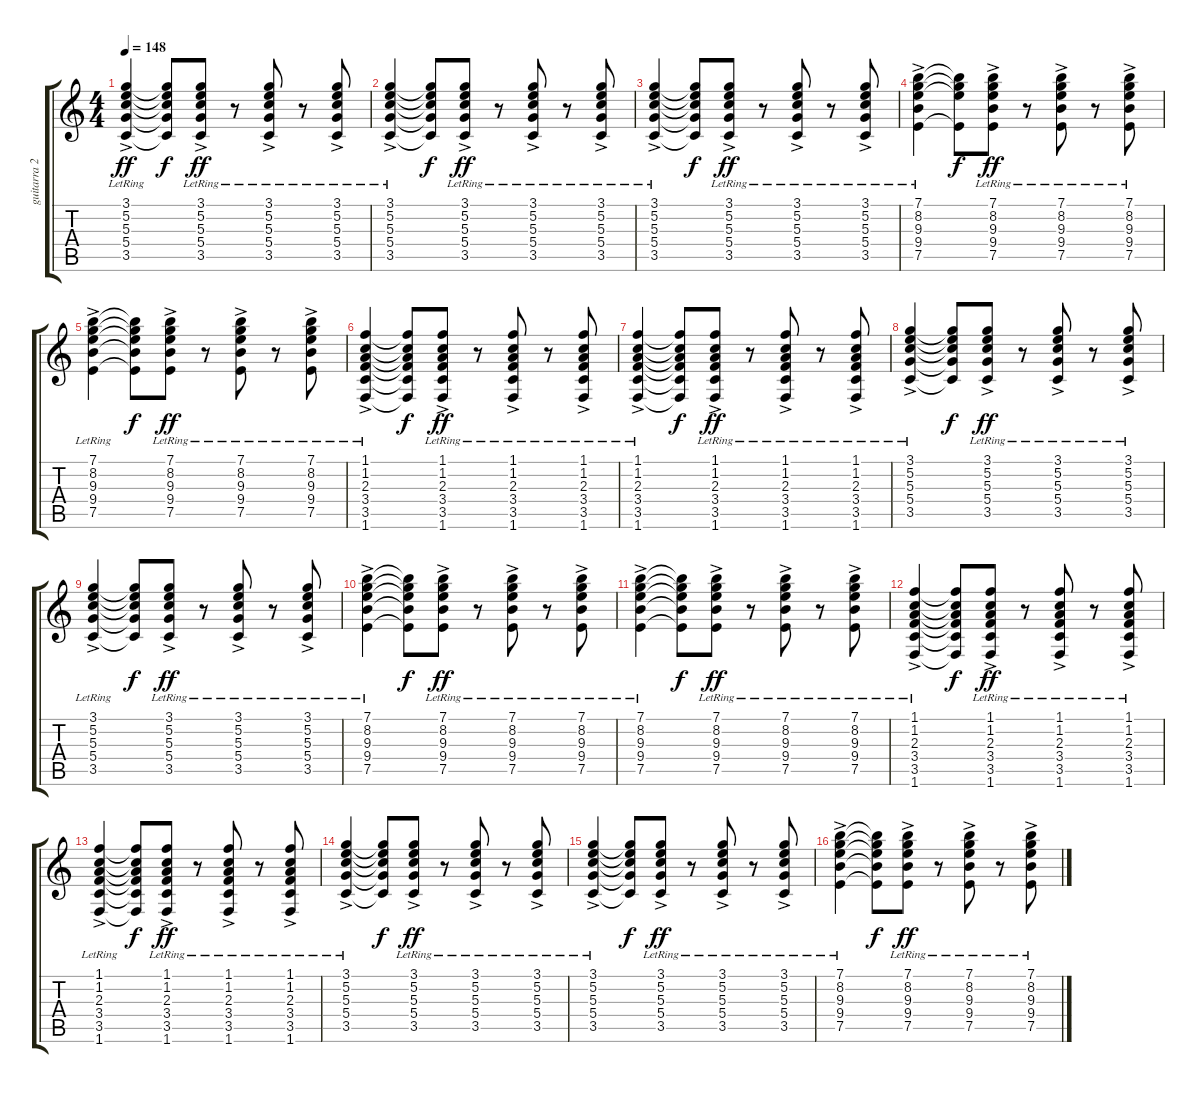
\track ("guitarra 2" "guitarra 2") {instrument acousticguitarsteel}
\staff {score tabs}
\tuning (E4 B3 G3 D3 A2 E2) {hide}
\ts (4 4)
\tempo 148
\clef g2
\ks c
(3.1{ac lr} 5.2{ac lr} 5.3{ac lr} 5.4{ac lr} 3.5{ac lr}).4{dy ff} (3.1{t} 5.2{t} 5.3{t} 5.4{t} 3.5{t}).8{dy f} (3.1{ac lr} 5.2{ac lr} 5.3{ac lr} 5.4{ac lr} 3.5{ac lr}).8{dy ff} r.8 (3.1{ac lr} 5.2{ac lr} 5.3{ac lr} 5.4{ac lr} 3.5{ac lr}).8 r.8 (3.1{ac lr} 5.2{ac lr} 5.3{ac lr} 5.4{ac lr} 3.5{ac lr}).8 |
(3.1{ac lr} 5.2{ac lr} 5.3{ac lr} 5.4{ac lr} 3.5{ac lr}).4 (3.1{t} 5.2{t} 5.3{t} 5.4{t} 3.5{t}).8{dy f} (3.1{ac lr} 5.2{ac lr} 5.3{ac lr} 5.4{ac lr} 3.5{ac lr}).8{dy ff} r.8 (3.1{ac lr} 5.2{ac lr} 5.3{ac lr} 5.4{ac lr} 3.5{ac lr}).8 r.8 (3.1{ac lr} 5.2{ac lr} 5.3{ac lr} 5.4{ac lr} 3.5{ac lr}).8 |
(3.1{ac lr} 5.2{ac lr} 5.3{ac lr} 5.4{ac lr} 3.5{ac lr}).4 (3.1{t} 5.2{t} 5.3{t} 5.4{t} 3.5{t}).8{dy f} (3.1{ac lr} 5.2{ac lr} 5.3{ac lr} 5.4{ac lr} 3.5{ac lr}).8{dy ff} r.8 (3.1{ac lr} 5.2{ac lr} 5.3{ac lr} 5.4{ac lr} 3.5{ac lr}).8 r.8 (3.1{ac lr} 5.2{ac lr} 5.3{ac lr} 5.4{ac lr} 3.5{ac lr}).8 |
(7.1{ac lr} 8.2{ac lr} 9.3{ac lr} 9.4{ac lr} 7.5{ac lr}).4 (7.1{t} 8.2{t} 9.3{t} 7.5{t}).8{dy f} (7.1{ac lr} 8.2{ac lr} 9.3{ac lr} 9.4{ac lr} 7.5{ac lr}).8{dy ff} r.8 (7.1{ac lr} 8.2{ac lr} 9.3{ac lr} 9.4{ac lr} 7.5{ac lr}).8 r.8 (7.1{ac lr} 8.2{ac lr} 9.3{ac lr} 9.4{ac lr} 7.5{ac lr}).8 |
(7.1{ac lr} 8.2{ac lr} 9.3{ac lr} 9.4{ac lr} 7.5{ac lr}).4 (7.1{t} 8.2{t} 9.3{t} 9.4{t} 7.5{t}).8{dy f} (7.1{ac lr} 8.2{ac lr} 9.3{ac lr} 9.4{ac lr} 7.5{ac lr}).8{dy ff} r.8 (7.1{ac lr} 8.2{ac lr} 9.3{ac lr} 9.4{ac lr} 7.5{ac lr}).8 r.8 (7.1{ac lr} 8.2{ac lr} 9.3{ac lr} 9.4{ac lr} 7.5{ac lr}).8 |
(1.1{ac lr} 1.2{ac lr} 2.3{ac lr} 3.4{ac lr} 3.5{ac lr} 1.6{ac lr}).4 (1.1{t} 1.2{t} 2.3{t} 3.4{t} 3.5{t} 1.6{t}).8{dy f} (1.1{ac lr} 1.2{ac lr} 2.3{ac lr} 3.4{ac lr} 3.5{ac lr} 1.6{ac lr}).8{dy ff} r.8 (1.1{ac lr} 1.2{ac lr} 2.3{ac lr} 3.4{ac lr} 3.5{ac lr} 1.6{ac lr}).8 r.8 (1.1{ac lr} 1.2{ac lr} 2.3{ac lr} 3.4{ac lr} 3.5{ac lr} 1.6{ac lr}).8 |
(1.1{ac lr} 1.2{ac lr} 2.3{ac lr} 3.4{ac lr} 3.5{ac lr} 1.6{ac lr}).4 (1.1{t} 1.2{t} 2.3{t} 3.4{t} 3.5{t} 1.6{t}).8{dy f} (1.1{ac lr} 1.2{ac lr} 2.3{ac lr} 3.4{ac lr} 3.5{ac lr} 1.6{ac lr}).8{dy ff} r.8 (1.1{ac lr} 1.2{ac lr} 2.3{ac lr} 3.4{ac lr} 3.5{ac lr} 1.6{ac lr}).8 r.8 (1.1{ac lr} 1.2{ac lr} 2.3{ac lr} 3.4{ac lr} 3.5{ac lr} 1.6{ac lr}).8 |
(3.1{ac lr} 5.2{ac lr} 5.3{ac lr} 5.4{ac lr} 3.5{ac lr}).4 (3.1{t} 5.2{t} 5.3{t} 5.4{t} 3.5{t}).8{dy f} (3.1{ac lr} 5.2{ac lr} 5.3{ac lr} 5.4{ac lr} 3.5{ac lr}).8{dy ff} r.8 (3.1{ac lr} 5.2{ac lr} 5.3{ac lr} 5.4{ac lr} 3.5{ac lr}).8 r.8 (3.1{ac lr} 5.2{ac lr} 5.3{ac lr} 5.4{ac lr} 3.5{ac lr}).8 |
(3.1{ac lr} 5.2{ac lr} 5.3{ac lr} 5.4{ac lr} 3.5{ac lr}).4 (3.1{t} 5.2{t} 5.3{t} 5.4{t} 3.5{t}).8{dy f} (3.1{ac lr} 5.2{ac lr} 5.3{ac lr} 5.4{ac lr} 3.5{ac lr}).8{dy ff} r.8 (3.1{ac lr} 5.2{ac lr} 5.3{ac lr} 5.4{ac lr} 3.5{ac lr}).8 r.8 (3.1{ac lr} 5.2{ac lr} 5.3{ac lr} 5.4{ac lr} 3.5{ac lr}).8 |
(7.1{ac lr} 8.2{ac lr} 9.3{ac lr} 9.4{ac lr} 7.5{ac lr}).4 (7.1{t} 8.2{t} 9.3{t} 9.4{t} 7.5{t}).8{dy f} (7.1{ac lr} 8.2{ac lr} 9.3{ac lr} 9.4{ac lr} 7.5{ac lr}).8{dy ff} r.8 (7.1{ac lr} 8.2{ac lr} 9.3{ac lr} 9.4{ac lr} 7.5{ac lr}).8 r.8 (7.1{ac lr} 8.2{ac lr} 9.3{ac lr} 9.4{ac lr} 7.5{ac lr}).8 |
(7.1{ac lr} 8.2{ac lr} 9.3{ac lr} 9.4{ac lr} 7.5{ac lr}).4 (7.1{t} 8.2{t} 9.3{t} 9.4{t} 7.5{t}).8{dy f} (7.1{ac lr} 8.2{ac lr} 9.3{ac lr} 9.4{ac lr} 7.5{ac lr}).8{dy ff} r.8 (7.1{ac lr} 8.2{ac lr} 9.3{ac lr} 9.4{ac lr} 7.5{ac lr}).8 r.8 (7.1{ac lr} 8.2{ac lr} 9.3{ac lr} 9.4{ac lr} 7.5{ac lr}).8 |
(1.1{ac lr} 1.2{ac lr} 2.3{ac lr} 3.4{ac lr} 3.5{ac lr} 1.6{ac lr}).4 (1.1{t} 1.2{t} 2.3{t} 3.4{t} 3.5{t} 1.6{t}).8{dy f} (1.1{ac lr} 1.2{ac lr} 2.3{ac lr} 3.4{ac lr} 3.5{ac lr} 1.6{ac lr}).8{dy ff} r.8 (1.1{ac lr} 1.2{ac lr} 2.3{ac lr} 3.4{ac lr} 3.5{ac lr} 1.6{ac lr}).8 r.8 (1.1{ac lr} 1.2{ac lr} 2.3{ac lr} 3.4{ac lr} 3.5{ac lr} 1.6{ac lr}).8 |
(1.1{ac lr} 1.2{ac lr} 2.3{ac lr} 3.4{ac lr} 3.5{ac lr} 1.6{ac lr}).4 (1.1{t} 1.2{t} 2.3{t} 3.4{t} 3.5{t} 1.6{t}).8{dy f} (1.1{ac lr} 1.2{ac lr} 2.3{ac lr} 3.4{ac lr} 3.5{ac lr} 1.6{ac lr}).8{dy ff} r.8 (1.1{ac lr} 1.2{ac lr} 2.3{ac lr} 3.4{ac lr} 3.5{ac lr} 1.6{ac lr}).8 r.8 (1.1{ac lr} 1.2{ac lr} 2.3{ac lr} 3.4{ac lr} 3.5{ac lr} 1.6{ac lr}).8 |
(3.1{ac lr} 5.2{ac lr} 5.3{ac lr} 5.4{ac lr} 3.5{ac lr}).4 (3.1{t} 5.2{t} 5.3{t} 5.4{t} 3.5{t}).8{dy f} (3.1{ac lr} 5.2{ac lr} 5.3{ac lr} 5.4{ac lr} 3.5{ac lr}).8{dy ff} r.8 (3.1{ac lr} 5.2{ac lr} 5.3{ac lr} 5.4{ac lr} 3.5{ac lr}).8 r.8 (3.1{ac lr} 5.2{ac lr} 5.3{ac lr} 5.4{ac lr} 3.5{ac lr}).8 |
(3.1{ac lr} 5.2{ac lr} 5.3{ac lr} 5.4{ac lr} 3.5{ac lr}).4 (3.1{t} 5.2{t} 5.3{t} 5.4{t} 3.5{t}).8{dy f} (3.1{ac lr} 5.2{ac lr} 5.3{ac lr} 5.4{ac lr} 3.5{ac lr}).8{dy ff} r.8 (3.1{ac lr} 5.2{ac lr} 5.3{ac lr} 5.4{ac lr} 3.5{ac lr}).8 r.8 (3.1{ac lr} 5.2{ac lr} 5.3{ac lr} 5.4{ac lr} 3.5{ac lr}).8 |
(7.1{ac lr} 8.2{ac lr} 9.3{ac lr} 9.4{ac lr} 7.5{ac lr}).4 (7.1{t} 8.2{t} 9.3{t} 9.4{t} 7.5{t}).8{dy f} (7.1{ac lr} 8.2{ac lr} 9.3{ac lr} 9.4{ac lr} 7.5{ac lr}).8{dy ff} r.8 (7.1{ac lr} 8.2{ac lr} 9.3{ac lr} 9.4{ac lr} 7.5{ac lr}).8 r.8 (7.1{ac lr} 8.2{ac lr} 9.3{ac lr} 9.4{ac lr} 7.5{ac lr}).8
